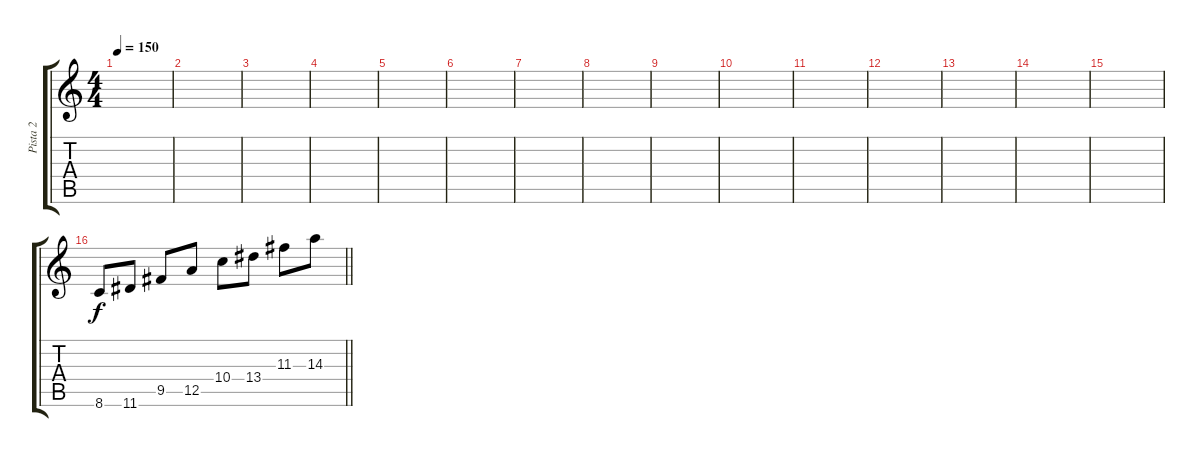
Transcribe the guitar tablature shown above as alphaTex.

\track ("Pista 2" "Pista 2") {instrument overdrivenguitar}
\staff {score tabs}
\tuning (E4 B3 G3 D3 A2 E2) {hide}
\ts (4 4)
\tempo 150
\clef g2
\ks c
|
|
|
|
|
|
|
|
|
|
|
|
|
|
|
\barLineRight lightlight
8.6.8 11.6.8 9.5.8 12.5.8 10.4.8 13.4.8 11.3.8 14.3.8
